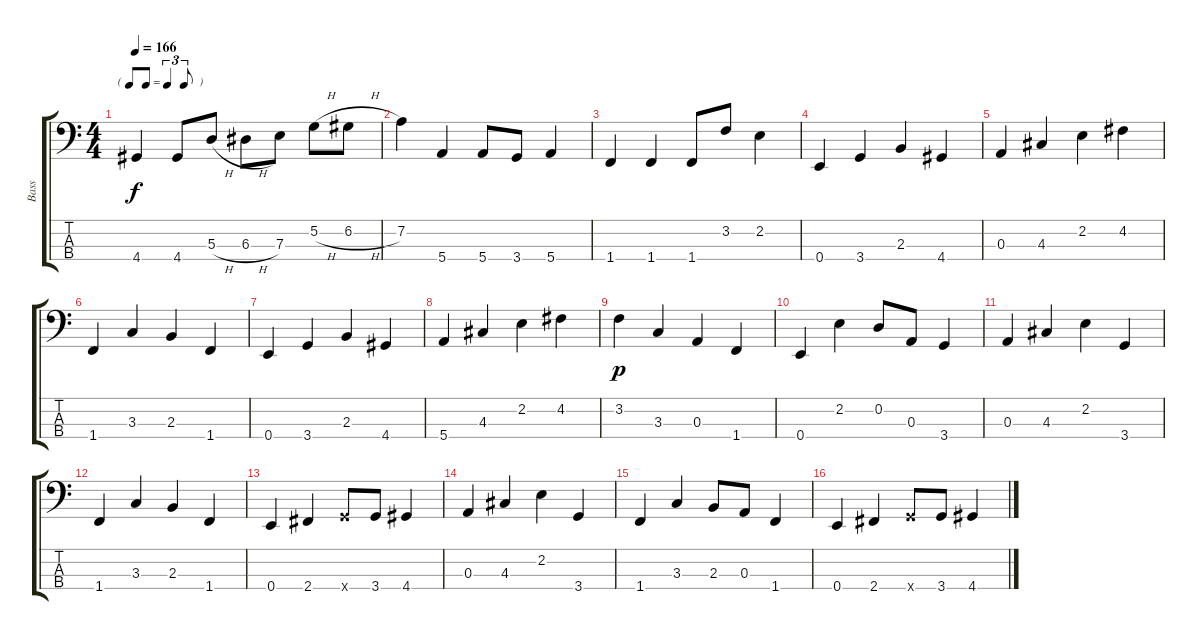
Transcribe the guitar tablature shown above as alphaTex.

\track ("Bass" "Bass") {instrument electricbassfinger}
\staff {score tabs}
\tuning (G2 D2 A1 E1) {hide}
\ts (4 4)
\tf triplet8th
\tempo 166
\clef f4
\ks c
4.4.4{dy f} 4.4.8 5.3{h}.8 6.3{h}.8 7.3.8 5.2{h}.8 6.2{h}.8 |
7.2.4 5.4.4 5.4.8 3.4.8 5.4.4 |
1.4.4 1.4.4 1.4.8 3.2.8 2.2.4 |
0.4.4 3.4.4 2.3.4 4.4.4 |
0.3.4 4.3.4 2.2.4 4.2.4 |
1.4.4 3.3.4 2.3.4 1.4.4 |
0.4.4 3.4.4 2.3.4 4.4.4 |
5.4.4 4.3.4 2.2.4 4.2.4 |
3.2.4{dy p} 3.3.4 0.3.4 1.4.4 |
0.4.4 2.2.4 0.2.8 0.3.8 3.4.4 |
0.3.4 4.3.4 2.2.4 3.4.4 |
1.4.4 3.3.4 2.3.4 1.4.4 |
0.4.4 2.4.4 3.4{x}.8 3.4.8 4.4.4 |
0.3.4 4.3.4 2.2.4 3.4.4 |
1.4.4 3.3.4 2.3.8 0.3.8 1.4.4 |
0.4.4 2.4.4 3.4{x}.8 3.4.8 4.4.4
